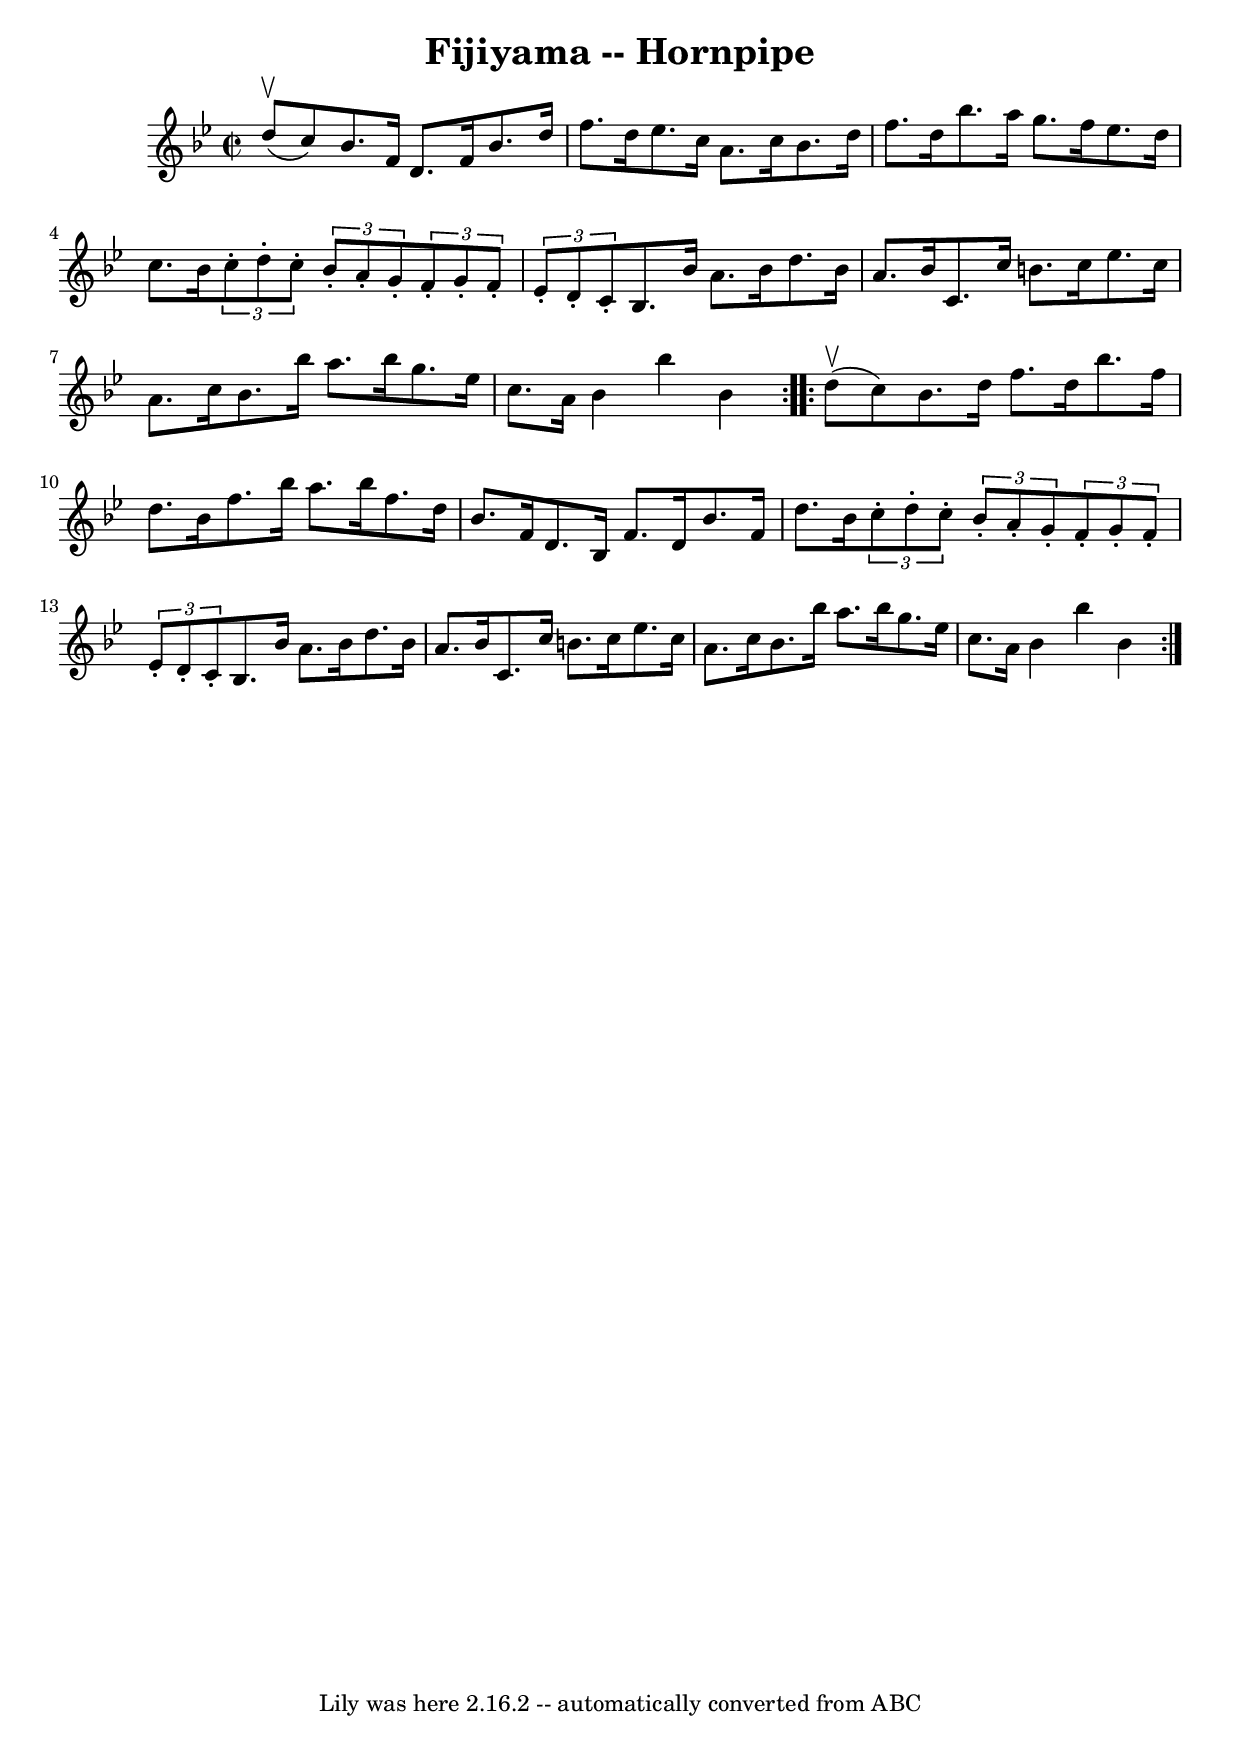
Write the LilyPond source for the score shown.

\version "2.7.40"
\include "Mammoth.ily"
\header {
	book = "Cole's 1000 Fiddle Tunes"
	crossRefNumber = "1"
	footnotes = ""
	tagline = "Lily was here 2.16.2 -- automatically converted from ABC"
	title = "Fijiyama -- Hornpipe"
}
voicedefault =  {
\set Score.defaultBarType = "empty"

\repeat volta 2 {
\override Staff.TimeSignature #'style = #'C
 \time 2/2 \key bes \major d''8 (^\upbow c''8) |
 bes'8.    
f'16 d'8. f'16 bes'8. d''16 f''8. d''16  |
 ees''8.   
 c''16 a'8. c''16 bes'8. d''16 f''8. d''16  |
   
bes''8. a''16 g''8. f''16 ees''8. d''16 c''8. bes'16  
|
 \times 2/3 { c''8 -. d''8 -. c''8 -. }   \times 2/3 { bes'8 -. 
 a'8 -. g'8 -. }   \times 2/3 { f'8 -. g'8 -. f'8 -. }   \times 2/3 {  
 ees'8 -. d'8 -. c'8 -. } |
 bes8. bes'16 a'8. bes'16    
d''8. bes'16 a'8. bes'16  |
 c'8. c''16 b'8. c''16    
ees''8. c''16 a'8. c''16  |
 bes'8. bes''16 a''8.    
bes''16 g''8. ees''16 c''8. a'16  |
 bes'4 bes''4    
bes'4  }     \repeat volta 2 { d''8 (^\upbow c''8) |
 bes'8.   
 d''16 f''8. d''16 bes''8. f''16 d''8. bes'16  |
   
f''8. bes''16 a''8. bes''16 f''8. d''16 bes'8. f'16  
|
 d'8. bes16 f'8. d'16 bes'8. f'16 d''8. bes'16  
|
 \times 2/3 { c''8 -. d''8 -. c''8 -. }   \times 2/3 { bes'8 -. 
 a'8 -. g'8 -. }   \times 2/3 { f'8 -. g'8 -. f'8 -. }   \times 2/3 {  
 ees'8 -. d'8 -. c'8 -. } |
 bes8. bes'16 a'8. bes'16    
d''8. bes'16 a'8. bes'16  |
 c'8. c''16 b'8. c''16    
ees''8. c''16 a'8. c''16  |
 bes'8. bes''16 a''8.    
bes''16 g''8. ees''16 c''8. a'16  |
 bes'4 bes''4    
bes'4  }   
}

\score{
    <<

	\context Staff="default"
	{
	    \voicedefault 
	}

    >>
	\layout {
	}
	\midi {}
}
